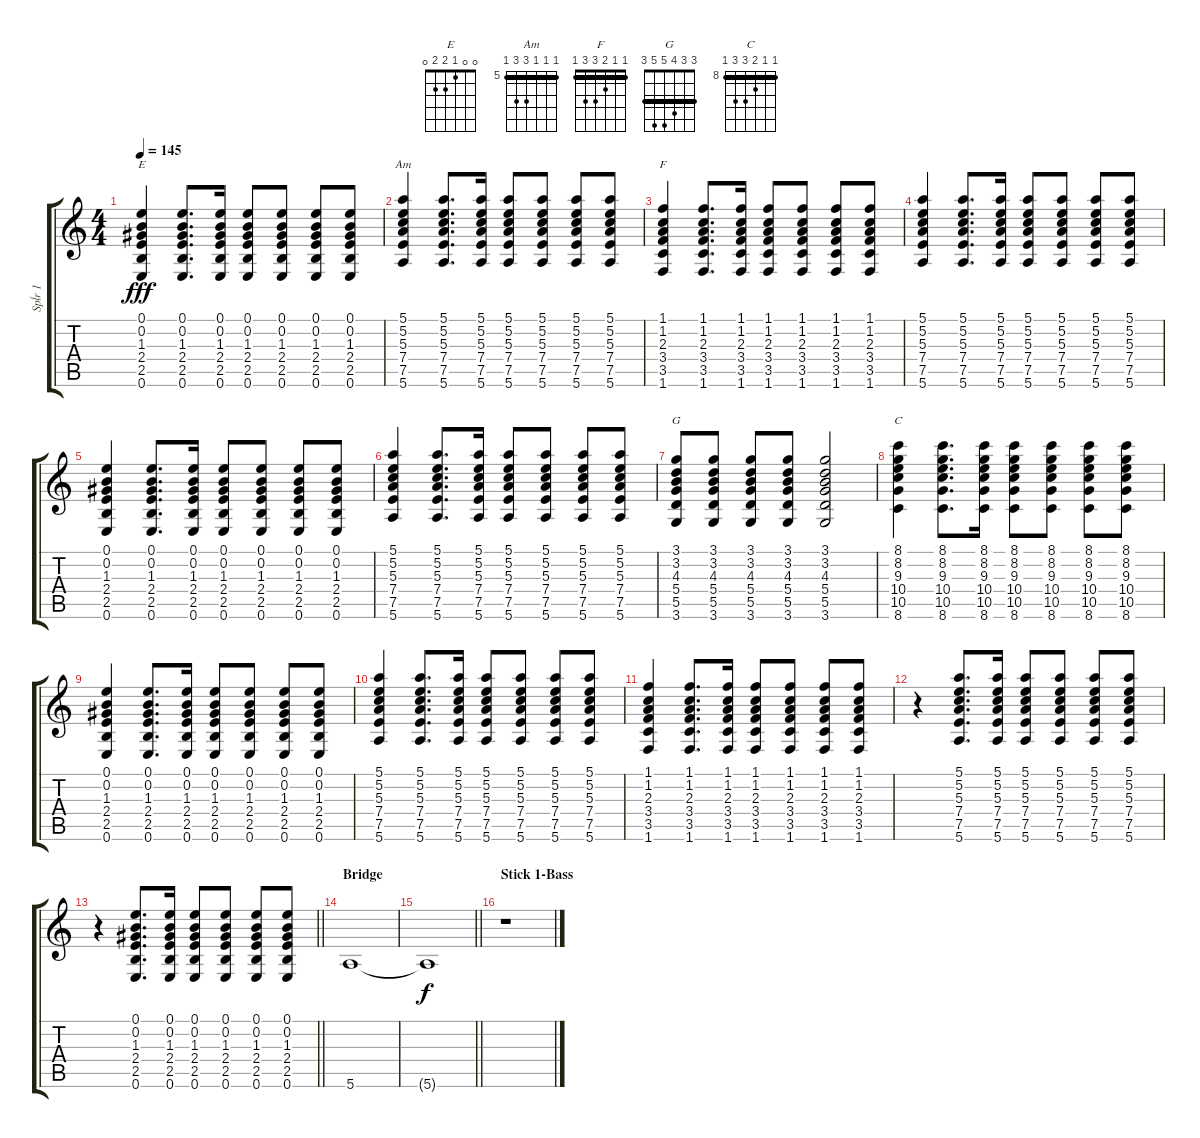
\track ("Spĺr 1" "Spĺr 1") {instrument overdrivenguitar}
\staff {score tabs}
\tuning (E4 B3 G3 D3 A2 E2) {hide}
\chord ("E" 0 0 1 2 2 0)
\chord ("Am" 5 5 5 7 7 5) {firstfret 5 barre 5}
\chord ("F" 1 1 2 3 3 1) {barre 1}
\chord ("G" 3 3 4 5 5 3) {barre 3}
\chord ("C" 8 8 9 10 10 8) {firstfret 8 barre 8}
\ts (4 4)
\tempo 145
\clef g2
\ks c
(0.1 0.2 1.3 2.4 2.5 0.6).4{ch "E" dy fff} (0.1 0.2 1.3 2.4 2.5 0.6).8{d} (0.1 0.2 1.3 2.4 2.5 0.6).16 (0.1 0.2 1.3 2.4 2.5 0.6).8 (0.1 0.2 1.3 2.4 2.5 0.6).8 (0.1 0.2 1.3 2.4 2.5 0.6).8 (0.1 0.2 1.3 2.4 2.5 0.6).8 |
(5.1 5.2 5.3 7.4 7.5 5.6).4{ch "Am"} (5.1 5.2 5.3 7.4 7.5 5.6).8{d} (5.1 5.2 5.3 7.4 7.5 5.6).16 (5.1 5.2 5.3 7.4 7.5 5.6).8 (5.1 5.2 5.3 7.4 7.5 5.6).8 (5.1 5.2 5.3 7.4 7.5 5.6).8 (5.1 5.2 5.3 7.4 7.5 5.6).8 |
(1.1 1.2 2.3 3.4 3.5 1.6).4{ch "F"} (1.1 1.2 2.3 3.4 3.5 1.6).8{d} (1.1 1.2 2.3 3.4 3.5 1.6).16 (1.1 1.2 2.3 3.4 3.5 1.6).8 (1.1 1.2 2.3 3.4 3.5 1.6).8 (1.1 1.2 2.3 3.4 3.5 1.6).8 (1.1 1.2 2.3 3.4 3.5 1.6).8 |
(5.1 5.2 5.3 7.4 7.5 5.6).4 (5.1 5.2 5.3 7.4 7.5 5.6).8{d} (5.1 5.2 5.3 7.4 7.5 5.6).16 (5.1 5.2 5.3 7.4 7.5 5.6).8 (5.1 5.2 5.3 7.4 7.5 5.6).8 (5.1 5.2 5.3 7.4 7.5 5.6).8 (5.1 5.2 5.3 7.4 7.5 5.6).8 |
(0.1 0.2 1.3 2.4 2.5 0.6).4 (0.1 0.2 1.3 2.4 2.5 0.6).8{d} (0.1 0.2 1.3 2.4 2.5 0.6).16 (0.1 0.2 1.3 2.4 2.5 0.6).8 (0.1 0.2 1.3 2.4 2.5 0.6).8 (0.1 0.2 1.3 2.4 2.5 0.6).8 (0.1 0.2 1.3 2.4 2.5 0.6).8 |
(5.1 5.2 5.3 7.4 7.5 5.6).4 (5.1 5.2 5.3 7.4 7.5 5.6).8{d} (5.1 5.2 5.3 7.4 7.5 5.6).16 (5.1 5.2 5.3 7.4 7.5 5.6).8 (5.1 5.2 5.3 7.4 7.5 5.6).8 (5.1 5.2 5.3 7.4 7.5 5.6).8 (5.1 5.2 5.3 7.4 7.5 5.6).8 |
(3.1 3.2 4.3 5.4 5.5 3.6).8{ch "G"} (3.1 3.2 4.3 5.4 5.5 3.6).8 (3.1 3.2 4.3 5.4 5.5 3.6).8 (3.1 3.2 4.3 5.4 5.5 3.6).8 (3.1 3.2 4.3 5.4 5.5 3.6).2 |
(8.1 8.2 9.3 10.4 10.5 8.6).4{ch "C"} (8.1 8.2 9.3 10.4 10.5 8.6).8{d} (8.1 8.2 9.3 10.4 10.5 8.6).16 (8.1 8.2 9.3 10.4 10.5 8.6).8 (8.1 8.2 9.3 10.4 10.5 8.6).8 (8.1 8.2 9.3 10.4 10.5 8.6).8 (8.1 8.2 9.3 10.4 10.5 8.6).8 |
(0.1 0.2 1.3 2.4 2.5 0.6).4 (0.1 0.2 1.3 2.4 2.5 0.6).8{d} (0.1 0.2 1.3 2.4 2.5 0.6).16 (0.1 0.2 1.3 2.4 2.5 0.6).8 (0.1 0.2 1.3 2.4 2.5 0.6).8 (0.1 0.2 1.3 2.4 2.5 0.6).8 (0.1 0.2 1.3 2.4 2.5 0.6).8 |
(5.1 5.2 5.3 7.4 7.5 5.6).4 (5.1 5.2 5.3 7.4 7.5 5.6).8{d} (5.1 5.2 5.3 7.4 7.5 5.6).16 (5.1 5.2 5.3 7.4 7.5 5.6).8 (5.1 5.2 5.3 7.4 7.5 5.6).8 (5.1 5.2 5.3 7.4 7.5 5.6).8 (5.1 5.2 5.3 7.4 7.5 5.6).8 |
(1.1 1.2 2.3 3.4 3.5 1.6).4 (1.1 1.2 2.3 3.4 3.5 1.6).8{d} (1.1 1.2 2.3 3.4 3.5 1.6).16 (1.1 1.2 2.3 3.4 3.5 1.6).8 (1.1 1.2 2.3 3.4 3.5 1.6).8 (1.1 1.2 2.3 3.4 3.5 1.6).8 (1.1 1.2 2.3 3.4 3.5 1.6).8 |
r.4 (5.1 5.2 5.3 7.4 7.5 5.6).8{d} (5.1 5.2 5.3 7.4 7.5 5.6).16 (5.1 5.2 5.3 7.4 7.5 5.6).8 (5.1 5.2 5.3 7.4 7.5 5.6).8 (5.1 5.2 5.3 7.4 7.5 5.6).8 (5.1 5.2 5.3 7.4 7.5 5.6).8 |
\barLineRight lightlight
r.4 (0.1 0.2 1.3 2.4 2.5 0.6).8{d} (0.1 0.2 1.3 2.4 2.5 0.6).16 (0.1 0.2 1.3 2.4 2.5 0.6).8 (0.1 0.2 1.3 2.4 2.5 0.6).8 (0.1 0.2 1.3 2.4 2.5 0.6).8 (0.1 0.2 1.3 2.4 2.5 0.6).8 |
\section ("" "Bridge")
5.6.1 |
\barLineRight lightlight
5.6{t}.1{dy f} |
\section ("" "Stick 1-Bass")
r.1
